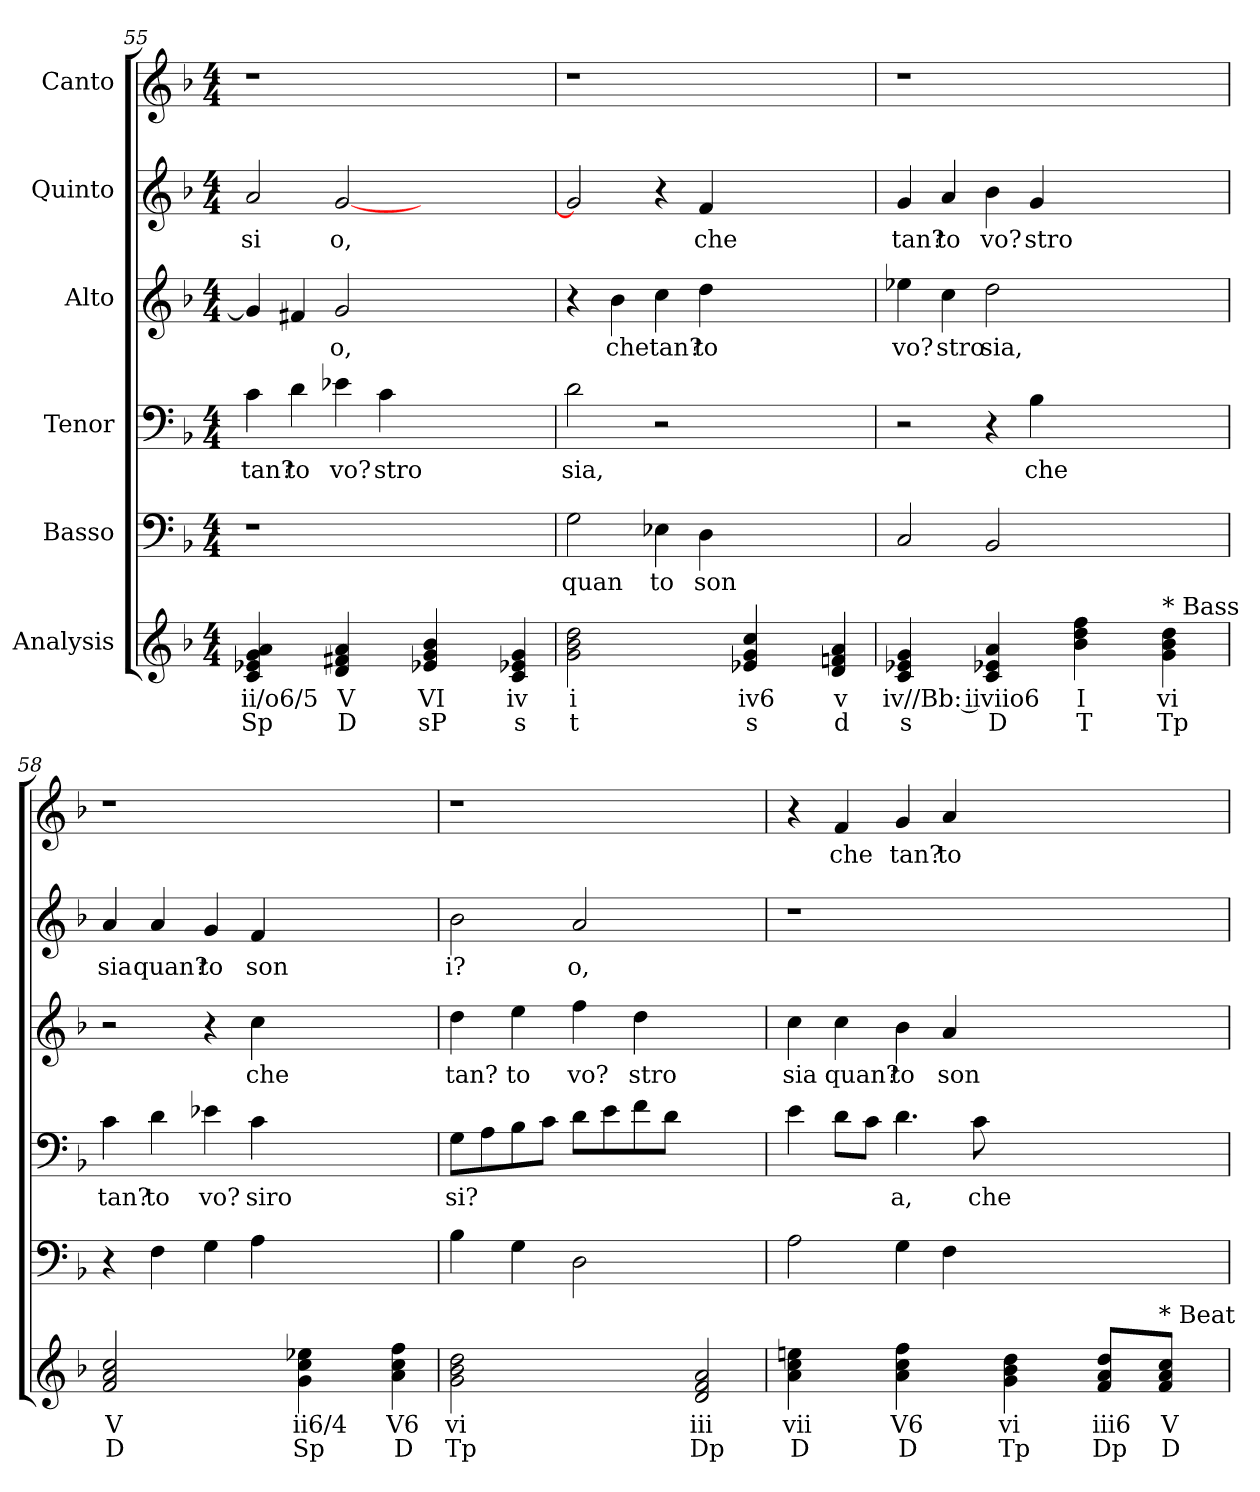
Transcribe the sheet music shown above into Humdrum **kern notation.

**kern	**text	**text	**kern	**text	**kern	**text	**kern	**text	**kern	**text	**kern	**text
*part6	*part6	*part6	*part5	*part5	*part4	*part4	*part3	*part3	*part2	*part2	*part1	*part1
*staff6	*staff6	*staff6	*staff5	*staff5	*staff4	*staff4	*staff3	*staff3	*staff2	*staff2	*staff1	*staff1
*I"Analysis	*	*	*I"Basso	*	*I"Tenor	*	*I"Alto	*	*I"Quinto	*	*I"Canto	*
*	*	*	*clefF4	*	*clefF4	*	*clefG2	*	*clefG2	*	*clefG2	*
*k[b-]	*	*	*k[b-]	*	*k[b-]	*	*k[b-]	*	*k[b-]	*	*k[b-]	*
*	*	*	*F:	*	*F:	*	*F:	*	*F:	*	*F:	*
*M4/4	*	*	*M4/4	*	*M4/4	*	*M4/4	*	*M4/4	*	*M4/4	*
=55	=55	=55	=55	=55	=55	=55	=55	=55	=55	=55	=55	=55
!	!	!	!	!	!	!LO:LY:b	!	!	!	!	!	!
!	!	!	!	!	!	!	!	!	!	!LO:LY:b	!	!
4c 4e-X 4g 4a	ii/o6/5	Sp	1r	.	4c\	tan?	4g/]	.	2a/	si	1r	.
!	!	!	!	!	!	!LO:LY:b	!	!	!	!	!	!
4ryy	.	.	.	.	4d\	to	4f#X/	.	.	.	.	.
!	!	!	!	!	!	!LO:LY:b	!	!	!	!	!	!
!	!	!	!	!	!	!	!	!LO:LY:b	!	!	!	!
!	!	!	!	!	!	!	!	!	!	!LO:LY:b	!	!
4d 4f#X 4a	V	D	.	.	4e-X\	vo?	2g/	o,	[2g/	o,	.	.
!	!	!	!	!	!	!LO:LY:b	!	!	!	!	!	!
4ryy	.	.	.	.	4c\	stro	.	.	.	.	.	.
4e-X 4g 4b-	VI	sP	2.ryy	.	2.ryy	.	2.ryy	.	2.ryy	.	2.ryy	.
4ryy	.	.	.	.	.	.	.	.	.	.	.	.
4c 4e-X 4g	iv	s	.	.	.	.	.	.	.	.	.	.
=56	=56	=56	=56	=56	=56	=56	=56	=56	=56	=56	=56	=56
!	!	!	!	!LO:LY:b	!	!	!	!	!	!	!	!
!	!	!	!	!	!	!LO:LY:b	!	!	!	!	!	!
2g 2b- 2dd	i	t	2G\	quan	2d\	sia,	4r	.	2g/]	.	1r	.
!	!	!	!	!	!	!	!	!LO:LY:b	!	!	!	!
.	.	.	.	.	.	.	4b-\	che	.	.	.	.
!	!	!	!	!LO:LY:b	!	!	!	!	!	!	!	!
!	!	!	!	!	!	!	!	!LO:LY:b	!	!	!	!
2ryy	.	.	4E-X\	to	2r	.	4cc\	tan?	4r	.	.	.
!	!	!	!	!LO:LY:b	!	!	!	!	!	!	!	!
!	!	!	!	!	!	!	!	!LO:LY:b	!	!	!	!
!	!	!	!	!	!	!	!	!	!	!LO:LY:b	!	!
.	.	.	4D\	son	.	.	4dd\	to	4f/	che	.	.
4e-X 4g 4cc	iv6	s	2.ryy	.	2.ryy	.	2.ryy	.	2.ryy	.	2.ryy	.
4ryy	.	.	.	.	.	.	.	.	.	.	.	.
4d 4fn 4a	v	d	.	.	.	.	.	.	.	.	.	.
=57	=57	=57	=57	=57	=57	=57	=57	=57	=57	=57	=57	=57
!	!	!	!	!	!	!	!	!LO:LY:b	!	!	!	!
!	!	!	!	!	!	!	!	!	!	!LO:LY:b	!	!
4c 4e-X 4g	iv//Bb: ii	s	2C/	.	2r	.	4ee-X\	vo?	4g/	tan?	1r	.
!	!	!	!	!	!	!	!	!LO:LY:b	!	!	!	!
!	!	!	!	!	!	!	!	!	!	!LO:LY:b	!	!
4ryy	.	.	.	.	.	.	4cc\	stro	4a/	to	.	.
!	!	!	!	!	!	!	!	!LO:LY:b	!	!	!	!
!	!	!	!	!	!	!	!	!	!	!LO:LY:b	!	!
4c 4e-X 4a	viio6	D	2BB-/	.	4r	.	2dd\	sia,	4b-\	vo?	.	.
!	!	!	!	!	!	!LO:LY:b	!	!	!	!	!	!
!	!	!	!	!	!	!	!	!	!	!LO:LY:b	!	!
4ryy	.	.	.	.	4B-\	che	.	.	4g/	stro	.	.
4b- 4dd 4ff	I	T	2.ryy	.	2.ryy	.	2.ryy	.	2.ryy	.	2.ryy	.
4ryy	.	.	.	.	.	.	.	.	.	.	.	.
!LO:TX:a:t=* Bass	!	!	!	!	!	!	!	!	!	!	!	!
4g 4b- 4dd	vi	Tp	.	.	.	.	.	.	.	.	.	.
=58	=58	=58	=58	=58	=58	=58	=58	=58	=58	=58	=58	=58
!	!	!	!	!	!	!LO:LY:b	!	!	!	!	!	!
!	!	!	!	!	!	!	!	!	!	!LO:LY:b	!	!
2f 2a 2cc	V	D	4r	.	4c\	tan?	2r	.	4a/	sia	1r	.
!	!	!	!	!	!	!LO:LY:b	!	!	!	!	!	!
!	!	!	!	!	!	!	!	!	!	!LO:LY:b	!	!
.	.	.	4F\	.	4d\	to	.	.	4a/	quan?	.	.
!	!	!	!	!	!	!LO:LY:b	!	!	!	!	!	!
!	!	!	!	!	!	!	!	!	!	!LO:LY:b	!	!
2ryy	.	.	4G\	.	4e-X\	vo?	4r	.	4g/	to	.	.
!	!	!	!	!	!	!LO:LY:b	!	!	!	!	!	!
!	!	!	!	!	!	!	!	!LO:LY:b	!	!	!	!
!	!	!	!	!	!	!	!	!	!	!LO:LY:b	!	!
.	.	.	4A\	.	4c\	siro	4cc\	che	4f/	son	.	.
4g 4cc 4ee-X	ii6/4	Sp	2.ryy	.	2.ryy	.	2.ryy	.	2.ryy	.	2.ryy	.
4ryy	.	.	.	.	.	.	.	.	.	.	.	.
4a 4cc 4ff	V6	D	.	.	.	.	.	.	.	.	.	.
=59	=59	=59	=59	=59	=59	=59	=59	=59	=59	=59	=59	=59
!	!	!	!	!	!	!LO:LY:b	!	!	!	!	!	!
!	!	!	!	!	!	!	!	!LO:LY:b	!	!	!	!
!	!	!	!	!	!	!	!	!	!	!LO:LY:b	!	!
2g 2b- 2dd	vi	Tp	4B-\	.	8G\L	si?	4dd\	tan?	2b-\	i?	1r	.
.	.	.	.	.	8A\	.	.	.	.	.	.	.
!	!	!	!	!	!	!	!	!LO:LY:b	!	!	!	!
.	.	.	4G\	.	8B-\	.	4ee\	to	.	.	.	.
.	.	.	.	.	8c\J	.	.	.	.	.	.	.
!	!	!	!	!	!	!	!	!LO:LY:b	!	!	!	!
!	!	!	!	!	!	!	!	!	!	!LO:LY:b	!	!
2ryy	.	.	2D\	.	8d\L	.	4ff\	vo?	2a/	o,	.	.
.	.	.	.	.	8e\	.	.	.	.	.	.	.
!	!	!	!	!	!	!	!	!LO:LY:b	!	!	!	!
.	.	.	.	.	8f\	.	4dd\	stro	.	.	.	.
.	.	.	.	.	8d\J	.	.	.	.	.	.	.
2d 2f 2a	iii	Dp	2ryy	.	2ryy	.	2ryy	.	2ryy	.	2ryy	.
=60	=60	=60	=60	=60	=60	=60	=60	=60	=60	=60	=60	=60
!	!	!	!	!	!	!	!	!LO:LY:b	!	!	!	!
4a 4cc 4een	vii	D	2A\	.	4e\	.	4cc\	sia	1r	.	4r	.
!	!	!	!	!	!	!	!	!LO:LY:b	!	!	!	!
!	!	!	!	!	!	!	!	!	!	!	!	!LO:LY:b
4ryy	.	.	.	.	8d\L	.	4cc\	quan?	.	.	4f/	che
.	.	.	.	.	8c\J	.	.	.	.	.	.	.
!	!	!	!	!	!	!LO:LY:b	!	!	!	!	!	!
!	!	!	!	!	!	!	!	!LO:LY:b	!	!	!	!
!	!	!	!	!	!	!	!	!	!	!	!	!LO:LY:b
4a 4cc 4ff	V6	D	4G\	.	4.d\	a,	4b-\	to	.	.	4g/	tan?
!	!	!	!	!	!	!	!	!LO:LY:b	!	!	!	!
!	!	!	!	!	!	!	!	!	!	!	!	!LO:LY:b
4ryy	.	.	4F\	.	.	.	4a/	son	.	.	4a/	to
!	!	!	!	!	!	!LO:LY:b	!	!	!	!	!	!
.	.	.	.	.	8c\	che	.	.	.	.	.	.
4g 4b- 4dd	vi	Tp	2..ryy	.	2..ryy	.	2..ryy	.	2..ryy	.	2..ryy	.
4ryy	.	.	.	.	.	.	.	.	.	.	.	.
8f 8a 8ddL	iii6	Dp	.	.	.	.	.	.	.	.	.	.
8ryy	.	.	.	.	.	.	.	.	.	.	.	.
!LO:TX:a:t=* Beat	!	!	!	!	!	!	!	!	!	!	!	!
8f 8a 8ccJ	V	D	.	.	.	.	.	.	.	.	.	.
=	=	=	=	=	=	=	=	=	=	=	=	=
*-	*-	*-	*-	*-	*-	*-	*-	*-	*-	*-	*-	*-
